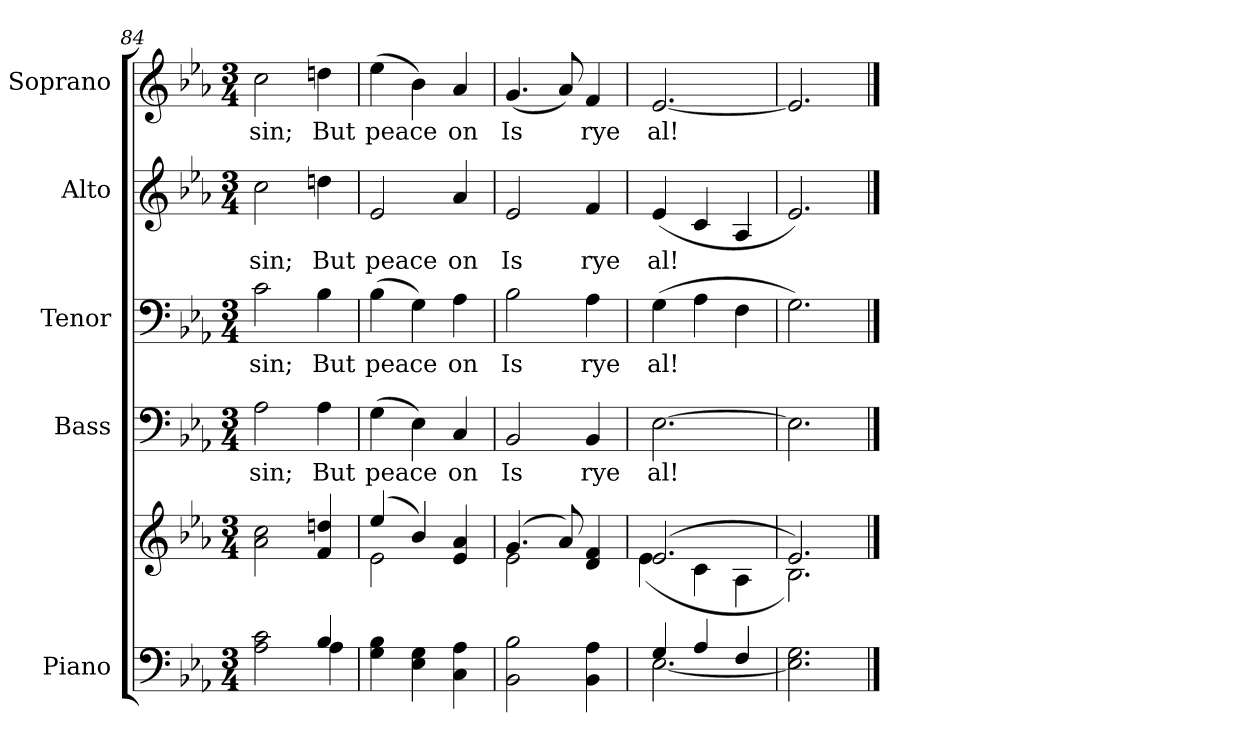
**kern	**kern	**kern	**text	**kern	**text	**kern	**text	**kern	**text
*part5	*part5	*part4	*part4	*part3	*part3	*part2	*part2	*part1	*part1
*staff6	*staff5	*staff4	*staff4	*staff3	*staff3	*staff2	*staff2	*staff1	*staff1
*I"Piano	*	*I"Bass	*	*I"Tenor	*	*I"Alto	*	*I"Soprano	*
*I'Pno.	*	*I'B.	*	*I'T.	*	*I'A.	*	*I'S.	*
!!LO:PB:g=z
*clefF4	*clefG2	*clefF4	*	*clefF4	*	*clefG2	*	*clefG2	*
*k[b-e-a-]	*k[b-e-a-]	*k[b-e-a-]	*	*k[b-e-a-]	*	*k[b-e-a-]	*	*k[b-e-a-]	*
*E-:	*E-:	*E-:	*	*E-:	*	*E-:	*	*E-:	*
*M3/4	*M3/4	*M3/4	*	*M3/4	*	*M3/4	*	*M3/4	*
=84	=84	=84	=84	=84	=84	=84	=84	=84	=84
*^	*	*	*	*	*	*	*	*	*
!	!	!	!	!LO:LY:b:color=#000000	!	!	!	!	!	!
!	!	!	!	!	!	!LO:LY:b:color=#000000	!	!	!	!
!	!	!	!	!	!	!	!	!LO:LY:b:color=#000000	!	!
!	!	!	!	!	!	!	!	!	!	!LO:LY:b:color=#000000
2A-i\ 2ci	2ryy	2a-i\ 2cci	2A-i\	sin;	2ci\	sin;	2cci\	sin;	2cci\	sin;
!	!	!	!	!LO:LY:b:color=#000000	!	!	!	!	!	!
!	!	!	!	!	!	!LO:LY:b:color=#000000	!	!	!	!
!	!	!	!	!	!	!	!	!LO:LY:b:color=#000000	!	!
!	!	!	!	!	!	!	!	!	!	!LO:LY:b:color=#000000
4B-i/	4A-i\	4fi/ 4ddni	4A-i\	But	4B-i\	But	4ddni\	But	4ddni\	But
*v	*v	*	*	*	*	*	*	*	*	*
=85	=85	=85	=85	=85	=85	=85	=85	=85	=85
*	*^	*	*	*	*	*	*	*	*
*^	*	*	*	*	*	*	*	*	*	*
!	!	!	!	!	!LO:LY:b:color=#000000	!	!	!	!	!	!
*v	*v	*	*	*	*	*	*	*	*	*	*
*^	*	*	*	*	*	*	*	*	*	*
!	!	!	!	!	!	!	!LO:LY:b:color=#000000	!	!	!	!
*v	*v	*	*	*	*	*	*	*	*	*	*
*^	*	*	*	*	*	*	*	*	*	*
!	!	!	!	!	!	!	!	!	!LO:LY:b:color=#000000	!	!
*v	*v	*	*	*	*	*	*	*	*	*	*
*^	*	*	*	*	*	*	*	*	*	*
!	!	!	!	!	!	!	!	!	!	!	!LO:LY:b:color=#000000
*v	*v	*	*	*	*	*	*	*	*	*	*
4Gi\ 4B-i	(4ee-i/	2e-i\	(4Gi\	peace	(4B-i\	peace	2e-i/	peace	(4ee-i\	peace
4E-i\ 4Gi	4b-i/)	.	4E-i\)	.	4Gi\)	.	.	.	4b-i\)	.
!	!	!	!	!LO:LY:b:color=#000000	!	!	!	!	!	!
!	!	!	!	!	!	!LO:LY:b:color=#000000	!	!	!	!
!	!	!	!	!	!	!	!	!LO:LY:b:color=#000000	!	!
!	!	!	!	!	!	!	!	!	!	!LO:LY:b:color=#000000
4Ci\ 4A-i	4e-i/ 4a-i	4ryy	4Ci/	on	4A-i\	on	4a-i/	on	4a-i/	on
=86	=86	=86	=86	=86	=86	=86	=86	=86	=86	=86
!	!	!	!	!LO:LY:b:color=#000000	!	!	!	!	!	!
!	!	!	!	!	!	!LO:LY:b:color=#000000	!	!	!	!
!	!	!	!	!	!	!	!	!LO:LY:b:color=#000000	!	!
!	!	!	!	!	!	!	!	!	!	!LO:LY:b:color=#000000
2BB-i\ 2B-i	(4.gi/	2e-i\	2BB-i/	Is	2B-i\	Is	2e-i/	Is	(4.gi/	Is
.	8a-i/)	.	.	.	.	.	.	.	8a-i/)	.
!	!	!	!	!LO:LY:b:color=#000000	!	!	!	!	!	!
!	!	!	!	!	!	!LO:LY:b:color=#000000	!	!	!	!
!	!	!	!	!	!	!	!	!LO:LY:b:color=#000000	!	!
!	!	!	!	!	!	!	!	!	!	!LO:LY:b:color=#000000
4BB-i\ 4A-i	4di/ 4fi	4ryy	4BB-i/	rye	4A-i\	rye	4fi/	rye	4fi/	rye
=87	=87	=87	=87	=87	=87	=87	=87	=87	=87	=87
*^	*	*	*	*	*	*	*	*	*	*
!	!	!	!	!	!LO:LY:b:color=#000000	!	!	!	!	!	!
!	!	!	!	!	!	!	!LO:LY:b:color=#000000	!	!	!	!
!	!	!	!	!	!	!	!	!	!LO:LY:b:color=#000000	!	!
!	!	!	!	!	!	!	!	!	!	!	!LO:LY:b:color=#000000
4Gi/	[<2.E-i\	(2.e-i/	(4e-i\	[>2.E-i\	al!	(4Gi\	al!	(4e-i/	al!	[<2.e-i/	al!
4A-i/	.	.	4ci\	.	.	4A-i\	.	4ci/	.	.	.
4Fi/	.	.	4A-i\	.	.	4Fi\	.	4A-i/	.	.	.
*v	*v	*	*	*	*	*	*	*	*	*	*
!!LO:PB:g=z
=88	=88	=88	=88	=88	=88	=88	=88	=88	=88	=88
2.E-i\] 2.Gi	2.e-i/)	2.B-i\)	2.E-i\]	.	2.Gi\)	.	2.e-i/)	.	2.e-i/]	.
*	*v	*v	*	*	*	*	*	*	*	*
==	==	==	==	==	==	==	==	==	==
*-	*-	*-	*-	*-	*-	*-	*-	*-	*-
